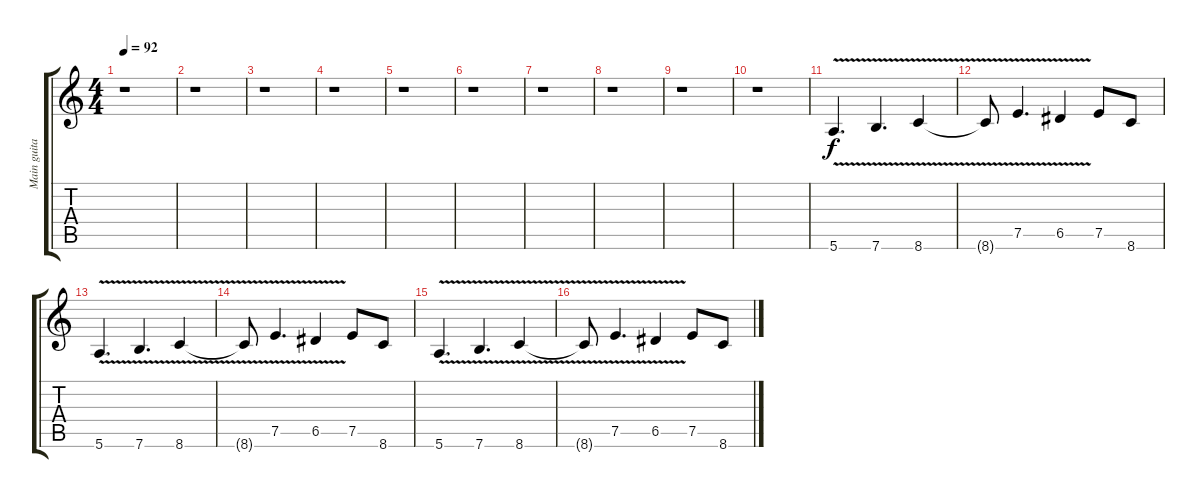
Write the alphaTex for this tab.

\track ("Main guitar" "Main guita") {instrument distortionguitar}
\staff {score tabs}
\tuning (E4 B3 G3 D3 A2 E2) {hide}
\ts (4 4)
\tempo 92
\clef g2
\ks c
r.1{dy f} |
r.1 |
r.1 |
r.1 |
r.1 |
r.1 |
r.1 |
r.1 |
r.1 |
r.1 |
5.6{v}.4{d volume 13 balance 16 instrument distortionguitar} 7.6{v}.4{d} 8.6{v}.4 |
8.6{t}.8 7.5{v}.4{d} 6.5{v}.4 7.5.8 8.6.8 |
5.6{v}.4{d} 7.6{v}.4{d} 8.6{v}.4 |
8.6{t}.8 7.5{v}.4{d} 6.5{v}.4 7.5.8 8.6.8 |
5.6{v}.4{d} 7.6{v}.4{d} 8.6{v}.4 |
8.6{t}.8 7.5{v}.4{d} 6.5{v}.4 7.5.8 8.6.8
